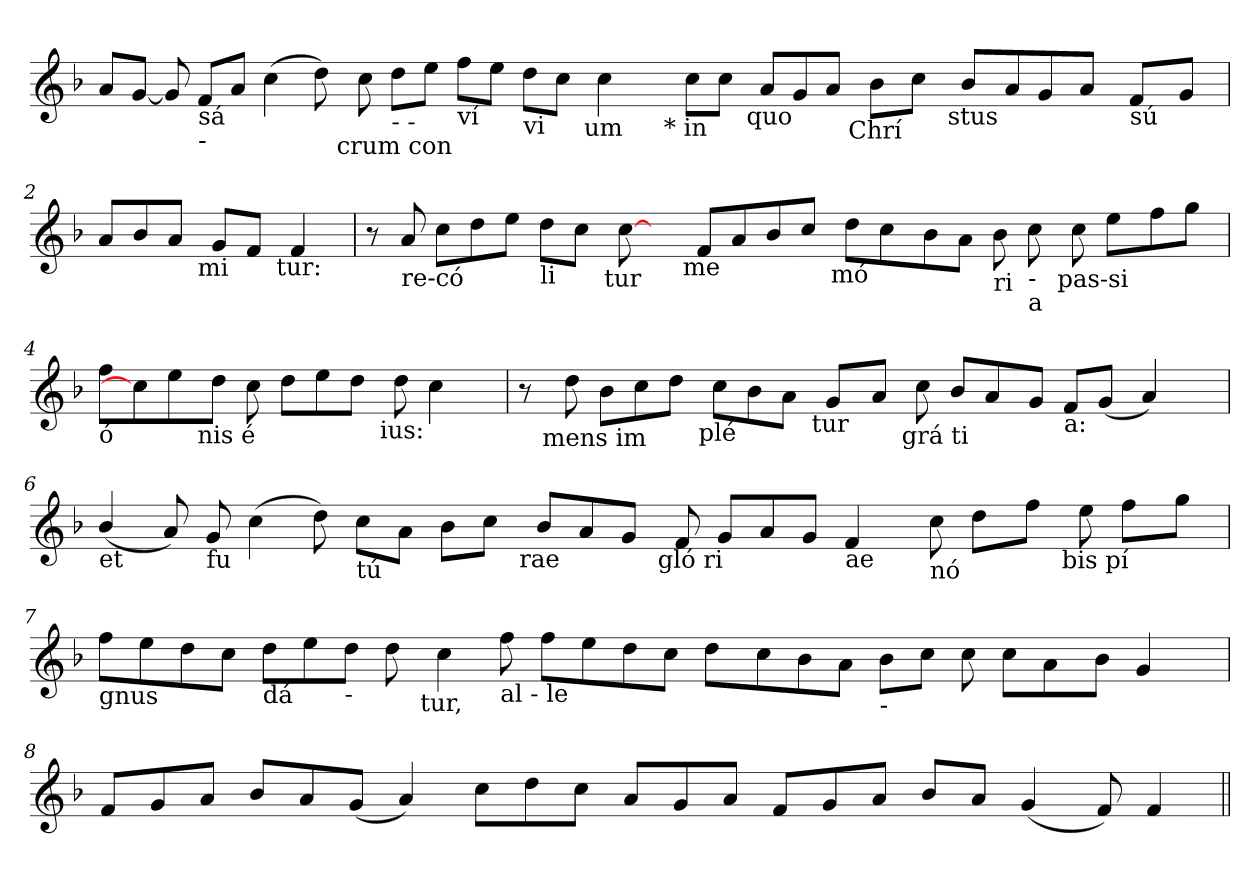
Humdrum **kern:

**kern
*part1
*staff1
*clefG2
*k[b-]
*F:
=1
!LO:TX:b:t=O
!LO:TX:b:t=-
*^
*	*^
*	*	*^
*	*	*	*^
*	*	*	*	*^
*	*	*	*	*	*^
8a/L	2...ryy	1ryy	1ryy	1ryy	1ryy	1ryy
[<8g/J	.	.	.	.	.	.
8g/]	.	.	.	.	.	.
!LO:TX:b:t=sá	!	!	!	!	!	!
!LO:TX:b:t=-	!	!	!	!	!	!
8f/L	.	.	.	.	.	.
8a/J	.	.	.	.	.	.
(>4cc\	.	.	.	.	.	.
8dd\)	.	.	.	.	.	.
!	!LO:TX:b:t=crum con	!	!	!	!	!
.	1ryy	.	.	.	.	.
8cc\	.	2ryy	1ryy	1ryy	1ryy	1ryy
!LO:TX:b:t=-    -	!	!	!	!	!	!
8dd\L	.	.	.	.	.	.
8ee\J	.	.	.	.	.	.
!LO:TX:b:t=ví	!	!	!	!	!	!
8ff\L	.	.	.	.	.	.
8ee\J	.	4ryy	.	.	.	.
!LO:TX:b:t=vi	!	!	!	!	!	!
8dd\L	.	.	.	.	.	.
8cc\J	.	16.ryy	.	.	.	.
!	!	!LO:TX:b:t=um	!	!	!	!
.	.	1ryy	.	.	.	.
4cc\	.	.	.	.	.	.
.	1ryy	.	.	.	.	.
.	.	.	16ryy	4ryy	2ryy	2ryy
!	!	!	!LO:TX:b:t=*&nbsp;in	!	!	!
.	.	.	1ryy	.	.	.
8cc\L	.	.	.	.	.	.
8cc\J	.	.	.	16.ryy	.	.
!	!	!	!	!LO:TX:b:t=quo	!	!
.	.	.	.	1ryy	.	.
8a/L	.	.	.	.	.	.
8g/	.	.	.	.	8.ryy	4...ryy
8a/J	.	.	.	.	.	.
!	!	!	!	!	!LO:TX:b:t=Chrí	!
.	.	.	.	.	1ryy	.
8b-\L	.	.	.	.	.	.
.	.	2ryy	.	.	.	.
8cc\J	.	.	.	.	.	.
.	2ryy	.	.	.	.	.
!	!	!	!	!	!	!LO:TX:b:t=stus
.	.	.	.	.	.	2ryy
8b-/L	.	.	.	.	.	.
.	.	.	2ryy	.	.	.
8a/	.	.	.	.	.	.
8g/	.	.	.	.	.	.
.	.	4ryy	.	4ryy	.	.
8a/J	.	.	.	.	.	.
.	4ryy	.	.	.	.	.
.	.	.	.	.	.	4ryy
!LO:TX:b:t=sú	!	!	!	!	!	!
8f/L	.	.	.	.	.	.
.	.	.	8.ryy	.	.	.
.	.	8ryy	.	8ryy	.	.
8g/J	.	.	.	.	.	.
.	16ryy	.	.	.	16ryy	.
.	.	32ryy	.	32ryy	.	32ryy
*	*	*v	*v	*v	*v	*v
!!LO:LB:g=z
=2	=2	=2
8a/L	4ryy	2ryy
8b-/	.	.
8a/J	16.ryy	.
!	!LO:TX:b:t=mi	!
.	2ryy	.
8g/L	.	.
8f/J	.	16.ryy
!	!	!LO:TX:b:t=tur&colon;
.	.	4ryy
4f/	.	.
.	32ryy	32ryy
=3	=3	=3
*	*	*^
8r	2ryy	1ryy	1ryy
!LO:TX:b:t=re-có	!	!	!
8a/	.	.	.
8cc\L	.	.	.
8dd\	.	.	.
8ee\J	4ryy	.	.
!LO:TX:b:t=li	!	!	!
8dd\L	.	.	.
8cc\J	16.ryy	.	.
!	!LO:TX:b:t=tur	!	!
.	1ryy	.	.
[8cc\	.	.	.
16.ryy	.	2ryy	1ryy
!LO:TX:b:t=me	!	!	!
32ryy	.	.	.
8f/L	.	.	.
8a/	.	.	.
8b-/	.	.	.
8cc/J	.	16.ryy	.
!	!	!LO:TX:b:t=mó	!
.	.	1ryy	.
8dd\L	.	.	.
8cc\	.	.	.
.	1ryy	.	.
8b-\	.	.	.
8a\J	.	.	4ryy
!LO:TX:b:t=ri	!	!	!
8b-\	.	.	.
!LO:TX:b:t=-	!	!	!
!LO:TX:b:t=a	!	!	!
8cc\	.	.	16.ryy
!	!	!	!LO:TX:b:t=pas-si
.	.	.	2ryy
8cc\	.	.	.
8ee\L	.	.	.
.	.	4ryy	.
8ff\	.	.	.
8gg\J	.	.	.
.	32ryy	32ryy	32ryy
!!LO:LB:g=z	!!	!!	!!
=4	=4	=4	=4
!LO:TX:b:t=ó	!	!	!
*	*	*v	*v
8ff\L	4ryy	2ryy
8cc\]	.	.
8ee\	16.ryy	.
!	!LO:TX:b:t=nis é	!
.	1ryy	.
8dd\J	.	.
8cc\	.	4...ryy
8dd\L	.	.
8ee\	.	.
8dd\J	.	.
!	!	!LO:TX:b:t=ius&colon;
.	.	4ryy
8dd\	.	.
4cc\	.	.
.	.	8ryy
.	32ryy	32ryy
=5	=5	=5
*	*^	*^
*	*	*	*	*
8r	16ryy	2ryy	2ryy	1ryy
!	!LO:TX:b:t=mens im	!	!	!
.	1ryy	.	.	.
8dd\	.	.	.	.
8b-\L	.	.	.	.
8cc\	.	.	.	.
8dd\J	.	16.ryy	4...ryy	.
!	!	!LO:TX:b:t=plé	!	!
.	.	1ryy	.	.
8cc\L	.	.	.	.
8b-\	.	.	.	.
8a\J	.	.	.	.
!	!	!	!LO:TX:b:t=tur	!
.	.	.	1ryy	.
8g/L	.	.	.	8..ryy
.	1ryy	.	.	.
8a/J	.	.	.	.
!	!	!	!	!LO:TX:b:t=grá ti
.	.	.	.	1ryy
8cc\	.	.	.	.
8b-/L	.	.	.	.
8a/	.	.	.	.
.	.	2ryy	.	.
8g/J	.	.	.	.
!LO:TX:b:t=a&colon;	!	!	!	!
8f/L	.	.	.	.
(<8g/J	.	.	.	.
.	.	.	4ryy	.
4a/)	.	.	.	.
.	8.ryy	.	.	.
.	.	8ryy	.	.
.	.	32ryy	32ryy	32ryy
!!LO:LB:g=z	!!	!!	!!	!!
=6	=6	=6	=6	=6
!LO:TX:b:t=et	!	!	!	!
*	*	*v	*v	*v
(<4b-/	1ryy	1ryy
8a/)	.	.
!LO:TX:b:t=fu	!	!
8g/	.	.
(>4cc\	.	.
8dd\)	.	.
!LO:TX:b:t=tú	!	!
8cc\L	.	.
8a\J	4ryy	2ryy
8b-\L	.	.
8cc\J	16.ryy	.
!	!LO:TX:b:t=rae	!
.	1ryy	.
8b-/L	.	.
8a/	.	8..ryy
8g/J	.	.
!	!	!LO:TX:b:t=gló ri
.	.	1ryy
8f/	.	.
8g/L	.	.
8a/	.	.
8g/J	.	.
!LO:TX:b:t=ae	!	!
4f/	.	.
.	2ryy	.
!LO:TX:b:t=nó	!	!
8cc\	.	.
8dd\L	.	.
.	.	2ryy
8ff\J	.	.
!	!LO:TX:b:t=bis pí	!
.	4ryy	.
8ee\	.	.
8ff\L	.	.
.	8ryy	.
8gg\J	.	.
.	32ryy	32ryy
!!LO:LB:g=z	!!	!!
=7	=7	=7
!LO:TX:b:t=gnus	!	!
*	*v	*v
8ff\L	2ryy
8ee\	.
8dd\	.
8cc\J	.
!LO:TX:b:t=dá	!
8dd\L	4...ryy
8ee\	.
!LO:TX:b:t=-	!
8dd\J	.
8dd\	.
!	!LO:TX:b:t=tur,
.	1ryy
4cc\	.
!LO:TX:b:t=al - le	!
8ff\	.
8ff\L	.
8ee\	.
8dd\	.
8cc\J	.
8dd\L	.
.	1ryy
8cc\	.
8b-\	.
8a\J	.
!LO:TX:b:t=-	!
8b-\L	.
8cc\J	.
8cc\	.
8cc\L	.
8a\	.
.	4ryy
8b-\J	.
4g/	.
.	8ryy
.	32ryy
*v	*v
!!LO:LB:g=z
=8
8f/L
8g/
8a/J
8b-/L
8a/
(<8g/J
4a/)
8cc\L
8dd\
8cc\J
8a/L
8g/
8a/J
8f/L
8g/
8a/J
8b-/L
8a/J
(<4g/
8f/)
4f/
=||
*-
